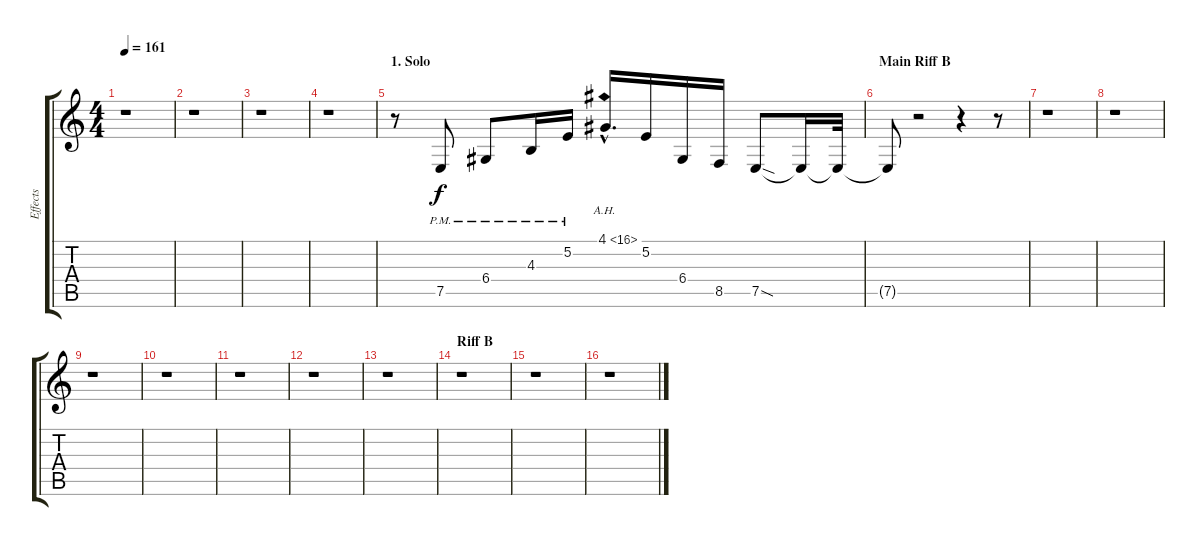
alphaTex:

\track ("Effects" "Effects") {instrument piccolo}
\staff {score tabs}
\tuning (E4 B3 G3 D3 A2 E2) {hide}
\ts (4 4)
\tempo 161
\clef g2
\ks c
r.1{dy f} |
r.1 |
r.1 |
r.1 |
\section ("" "1. Solo")
r.8{volume 13 instrument lead1square} 7.5{pm}.8 6.4{pm}.8 4.3{pm}.16 5.2{pm}.16 4.1{ah 12 hac}.16{d} 5.2.16 6.4.16 8.5.16 7.5{sod}.8 7.5{t}.16 7.5{t}.32 |
\section ("" "Main Riff B")
7.5{t}.8 r.2 r.4 r.8 |
r.1 |
r.1 |
r.1 |
r.1 |
r.1 |
r.1 |
r.1 |
\section ("" "Riff B")
r.1 |
r.1 |
r.1
